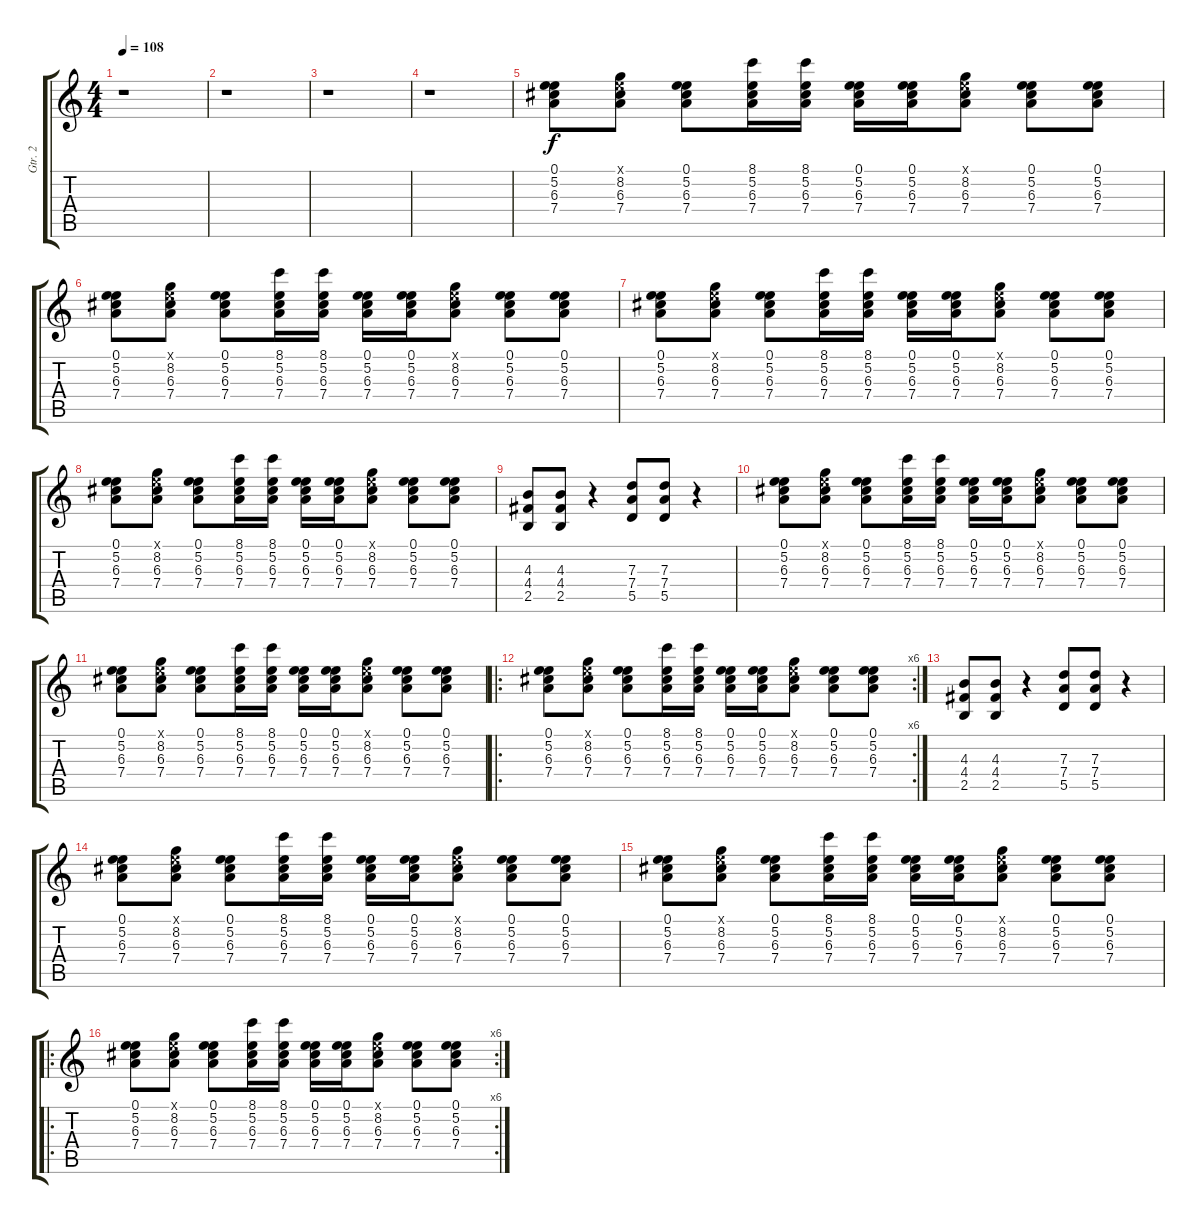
\track ("Gtr. 2" "Gtr. 2") {instrument distortionguitar}
\staff {score tabs}
\tuning (E4 B3 G3 D3 A2 E2) {hide}
\ts (4 4)
\tempo 108
\clef g2
\ks c
r.1{dy f instrument distortionguitar} |
r.1 |
r.1 |
r.1 |
(0.1 5.2 6.3 7.4).8 (0.1{x} 8.2 6.3 7.4).8 (0.1 5.2 6.3 7.4).8 (8.1 5.2 6.3 7.4).16 (8.1 5.2 6.3 7.4).16 (0.1 5.2 6.3 7.4).16 (0.1 5.2 6.3 7.4).16 (0.1{x} 8.2 6.3 7.4).8 (0.1 5.2 6.3 7.4).8 (0.1 5.2 6.3 7.4).8 |
(0.1 5.2 6.3 7.4).8 (0.1{x} 8.2 6.3 7.4).8 (0.1 5.2 6.3 7.4).8 (8.1 5.2 6.3 7.4).16 (8.1 5.2 6.3 7.4).16 (0.1 5.2 6.3 7.4).16 (0.1 5.2 6.3 7.4).16 (0.1{x} 8.2 6.3 7.4).8 (0.1 5.2 6.3 7.4).8 (0.1 5.2 6.3 7.4).8 |
(0.1 5.2 6.3 7.4).8 (0.1{x} 8.2 6.3 7.4).8 (0.1 5.2 6.3 7.4).8 (8.1 5.2 6.3 7.4).16 (8.1 5.2 6.3 7.4).16 (0.1 5.2 6.3 7.4).16 (0.1 5.2 6.3 7.4).16 (0.1{x} 8.2 6.3 7.4).8 (0.1 5.2 6.3 7.4).8 (0.1 5.2 6.3 7.4).8 |
(0.1 5.2 6.3 7.4).8 (0.1{x} 8.2 6.3 7.4).8 (0.1 5.2 6.3 7.4).8 (8.1 5.2 6.3 7.4).16 (8.1 5.2 6.3 7.4).16 (0.1 5.2 6.3 7.4).16 (0.1 5.2 6.3 7.4).16 (0.1{x} 8.2 6.3 7.4).8 (0.1 5.2 6.3 7.4).8 (0.1 5.2 6.3 7.4).8 |
(4.3 4.4 2.5).8 (4.3 4.4 2.5).8 r.4 (7.3 7.4 5.5).8 (7.3 7.4 5.5).8 r.4 |
(0.1 5.2 6.3 7.4).8 (0.1{x} 8.2 6.3 7.4).8 (0.1 5.2 6.3 7.4).8 (8.1 5.2 6.3 7.4).16 (8.1 5.2 6.3 7.4).16 (0.1 5.2 6.3 7.4).16 (0.1 5.2 6.3 7.4).16 (0.1{x} 8.2 6.3 7.4).8 (0.1 5.2 6.3 7.4).8 (0.1 5.2 6.3 7.4).8 |
(0.1 5.2 6.3 7.4).8 (0.1{x} 8.2 6.3 7.4).8 (0.1 5.2 6.3 7.4).8 (8.1 5.2 6.3 7.4).16 (8.1 5.2 6.3 7.4).16 (0.1 5.2 6.3 7.4).16 (0.1 5.2 6.3 7.4).16 (0.1{x} 8.2 6.3 7.4).8 (0.1 5.2 6.3 7.4).8 (0.1 5.2 6.3 7.4).8 |
\ro
\rc 6
(0.1 5.2 6.3 7.4).8 (0.1{x} 8.2 6.3 7.4).8 (0.1 5.2 6.3 7.4).8 (8.1 5.2 6.3 7.4).16 (8.1 5.2 6.3 7.4).16 (0.1 5.2 6.3 7.4).16 (0.1 5.2 6.3 7.4).16 (0.1{x} 8.2 6.3 7.4).8 (0.1 5.2 6.3 7.4).8 (0.1 5.2 6.3 7.4).8 |
(4.3 4.4 2.5).8 (4.3 4.4 2.5).8 r.4 (7.3 7.4 5.5).8 (7.3 7.4 5.5).8 r.4 |
(0.1 5.2 6.3 7.4).8 (0.1{x} 8.2 6.3 7.4).8 (0.1 5.2 6.3 7.4).8 (8.1 5.2 6.3 7.4).16 (8.1 5.2 6.3 7.4).16 (0.1 5.2 6.3 7.4).16 (0.1 5.2 6.3 7.4).16 (0.1{x} 8.2 6.3 7.4).8 (0.1 5.2 6.3 7.4).8 (0.1 5.2 6.3 7.4).8 |
(0.1 5.2 6.3 7.4).8 (0.1{x} 8.2 6.3 7.4).8 (0.1 5.2 6.3 7.4).8 (8.1 5.2 6.3 7.4).16 (8.1 5.2 6.3 7.4).16 (0.1 5.2 6.3 7.4).16 (0.1 5.2 6.3 7.4).16 (0.1{x} 8.2 6.3 7.4).8 (0.1 5.2 6.3 7.4).8 (0.1 5.2 6.3 7.4).8 |
\ro
\rc 6
(0.1 5.2 6.3 7.4).8 (0.1{x} 8.2 6.3 7.4).8 (0.1 5.2 6.3 7.4).8 (8.1 5.2 6.3 7.4).16 (8.1 5.2 6.3 7.4).16 (0.1 5.2 6.3 7.4).16 (0.1 5.2 6.3 7.4).16 (0.1{x} 8.2 6.3 7.4).8 (0.1 5.2 6.3 7.4).8 (0.1 5.2 6.3 7.4).8
